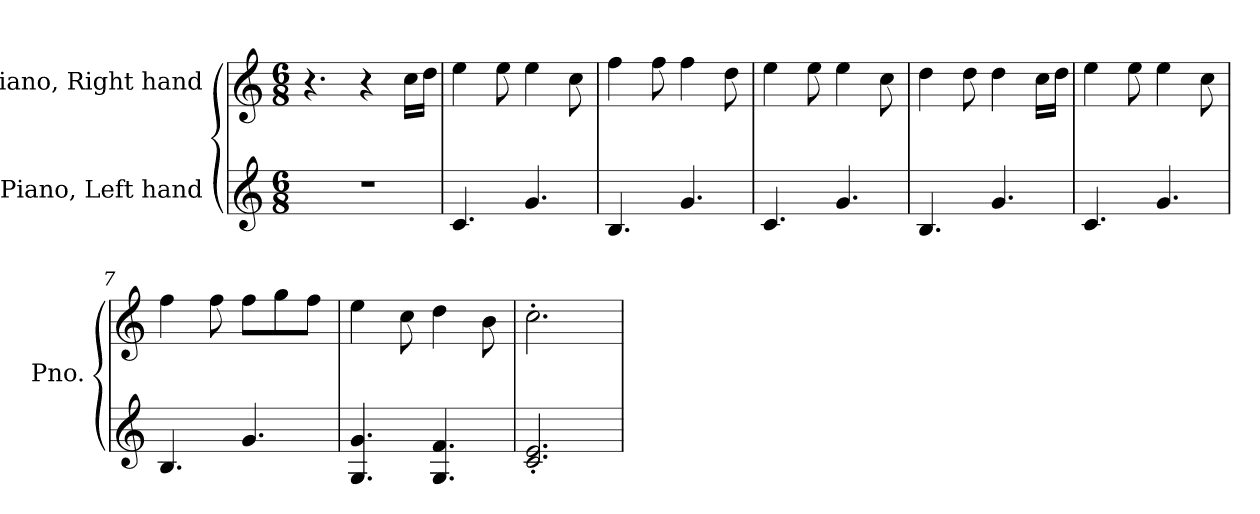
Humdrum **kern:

**kern	**kern
*part2	*part1
*staff2	*staff1
*I"Piano, Left hand	*I"Piano, Right hand
*I'Pno.	*I'Pno.
*clefG2	*clefG2
*k[]	*k[]
*M6/8	*M6/8
*MM120	*MM120
=1	=1
2.r	4.r
.	4r
.	16cc\LL
.	16dd\JJ
=2	=2
4.c/	4ee\
.	8ee\
4.g/	4ee\
.	8cc\
=3	=3
4.B/	4ff\
.	8ff\
4.g/	4ff\
.	8dd\
=4	=4
4.c/	4ee\
.	8ee\
4.g/	4ee\
.	8cc\
=5	=5
4.B/	4dd\
.	8dd\
4.g/	4dd\
.	16cc\LL
.	16dd\JJ
=6	=6
4.c/	4ee\
.	8ee\
4.g/	4ee\
.	8cc\
=7	=7
4.B/	4ff\
.	8ff\
4.g/	8ff\L
.	8gg\
.	8ff\J
!!LO:LB:g=z
=8	=8
4.G/ 4.g/	4ee\
.	8cc\
4.G/ 4.f/	4dd\
.	8b\
=9	=9
2.c/' 2.e/'	2.cc'\
=	=
*-	*-
